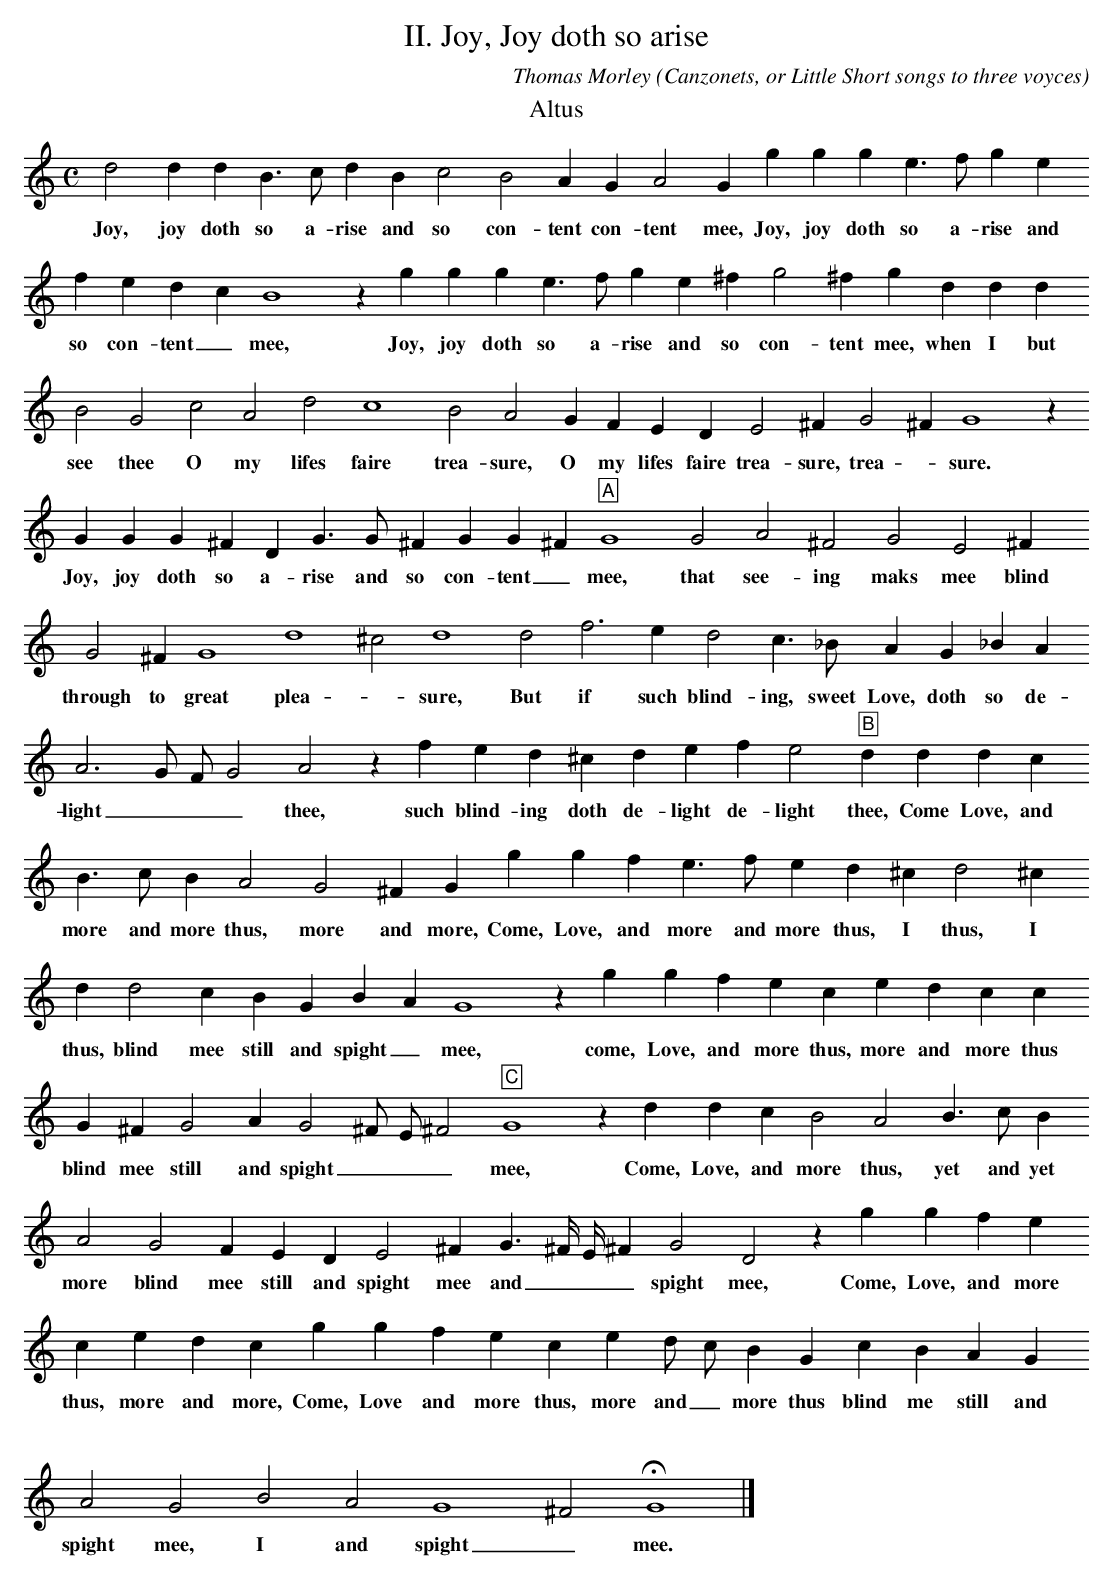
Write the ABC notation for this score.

X:1
T:II. Joy, Joy doth so arise
O: Canzonets, or Little Short songs to three voyces
C: Thomas Morley
K:C
T: Altus
M:C
L:1/4
    d2  d    d   B>c    d    B  c2  B2   A  G     A2 \
w: Joy, joy doth so a- rise and so con- tent con- tent
   G     g   g    g   e>f   g    e    f e    d c   B4 \
w: mee, Joy, joy doth so a- rise and so con- tent _ mee,
z  g    g   g   e>f   g    e    \
w:Joy, joy doth so a- rise and
 ^f  g2  ^f   g    d    d d   B2   G2  c2 A2  d2  c4 \
w:so con- tent mee, when I but see thee O my lifes faire
    B2   A2    G  F E     D     E2    ^F    G2 ^F \
w: trea- sure, O my lifes faire trea- sure, trea -
   G4 z  G     G   G    ^F  D   G>   G \
w:sure.  Joy,  joy doth so  a-  rise and
   ^F G     G ^F  \
w: so con- tent _
"A" G4   G2  A2   ^F2 G2   E2  ^F    G2      ^F  G4   d4 ^c2  \
w:  mee, that see- ing maks mee blind through to great plea -
   d4    d2  f3 e    d2     c>_B       A     G    _B A    A3  \
w: sure, But if such blind- ing, sweet Love, doth so de- light
L:1/8
G F G4 \
w: _ _ _
L:1/4
   A2 z  f  \
w: thee, such
   e      d   ^c   d   e     f   e2   "B"d    \
w: blind- ing doth de- light de- light thee,
   d    d    c   B>c      B    A2  \
w: Come Love, and more and more thus,
   G2    ^F  G    g     g     f   e>f      e    d     ^c d2   ^c d    d2    c  \
w: more and more, Come, Love, and more and more thus, I thus, I thus, blind mee
   B     G    B  A \
w: still and spight _
   G4 z g     g     f   e    c     e    d   c    c    G     ^F  \
w: mee, come, Love, and more thus, more and more thus blind mee
   G2    A   G2  \
w: still and spight
L:1/8
^F E ^F4  \
w: _ _ _
L:1/4
"C"G4 z  d    d      c  B2    A2    B>c     B   A2 \
w: mee, Come, Love, and more thus, yet and yet more
   G2    F   E     D   E2     ^F   \
w: blind mee still and spight mee
L:1/16
   G6 ^F E  \
w: and _ _
L:1/4
   ^F G2  \
w: _ spight
   D2 z g    g      f  \
w: mee, Come, Love, and
   e    c     e    d   c     g     g    f   e    c     e  \
w: more thus, more and more, Come, Love and more thus, more
L:1/8
   d c \
w: and _
L:1/4
   B    G \
w: more thus
   c     B  A     G   A2     G2   B2 A2 G4 ^F2 \
w: blind me still and spight mee, I and spight _
 HG4 |]
w: mee.
